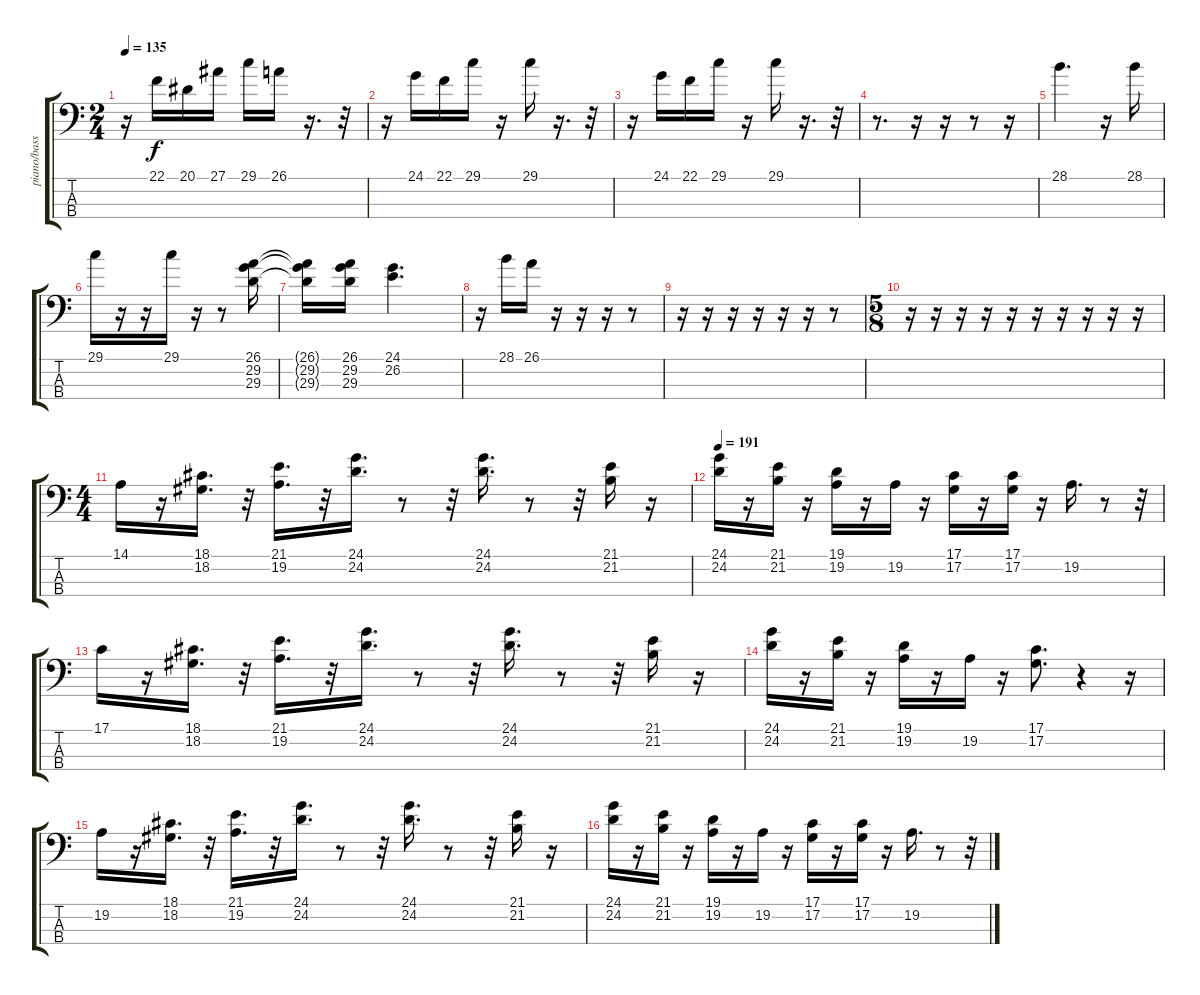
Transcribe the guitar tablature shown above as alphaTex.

\track ("piano/bass          " "piano/bass") {instrument percussiveorgan}
\staff {score tabs}
\tuning (G2 D2 A1 E1) {hide}
\ts (2 4)
\tempo 135
\clef f4
\ks c
r.16{dy f} 22.1.16 20.1.16 27.1.16 29.1.16 26.1.16 r.16{d} r.32 |
r.16 24.1.16 22.1.16 29.1.16 r.16 29.1.16 r.16{d} r.32 |
r.16 24.1.16 22.1.16 29.1.16 r.16 29.1.16 r.16{d} r.32 |
r.8{d} r.16 r.16 r.8 r.16 |
28.1.4{d} r.16 28.1.16 |
29.1.16 r.16 r.16 29.1.16 r.16 r.8 (26.1 29.2 29.3).16 |
(26.1{t} 29.2{t} 29.3{t}).16 (26.1 29.2 29.3).16 (24.1 26.2).4{d} |
r.16 28.1.16 26.1.16 r.16 r.16 r.16 r.8 |
r.16 r.16 r.16 r.16 r.16 r.16 r.8 |
\ts (5 8)
r.16 r.16 r.16 r.16 r.16 r.16 r.16 r.16 r.16 r.16 |
\ts (4 4)
14.1.16{volume 12} r.16 (18.1 18.2).16{d volume 11} r.32 (21.1 19.2).16{d} r.32 (24.1 24.2).16{d} r.8 r.32 (24.1 24.2).16{d} r.8 r.32 (21.1 21.2).16 r.16 |
\tempo 191
(24.1 24.2).16 r.16 (21.1 21.2).16 r.16 (19.1 19.2).16 r.16 19.2.16 r.16 (17.1 17.2).16 r.16 (17.1 17.2).16 r.16 19.2.16{d} r.8 r.32 |
17.1.16 r.16 (18.1 18.2).16{d} r.32 (21.1 19.2).16{d} r.32 (24.1 24.2).16{d} r.8 r.32 (24.1 24.2).16{d} r.8 r.32 (21.1 21.2).16 r.16 |
(24.1 24.2).16 r.16 (21.1 21.2).16 r.16 (19.1 19.2).16 r.16 19.2.16 r.16 (17.1 17.2).8{d} r.4 r.16 |
19.2.16 r.16 (18.1 18.2).16{d} r.32 (21.1 19.2).16{d} r.32 (24.1 24.2).16{d} r.8 r.32 (24.1 24.2).16{d} r.8 r.32 (21.1 21.2).16 r.16 |
(24.1 24.2).16 r.16 (21.1 21.2).16 r.16 (19.1 19.2).16 r.16 19.2.16 r.16 (17.1 17.2).16 r.16 (17.1 17.2).16 r.16 19.2.16{d} r.8 r.32
